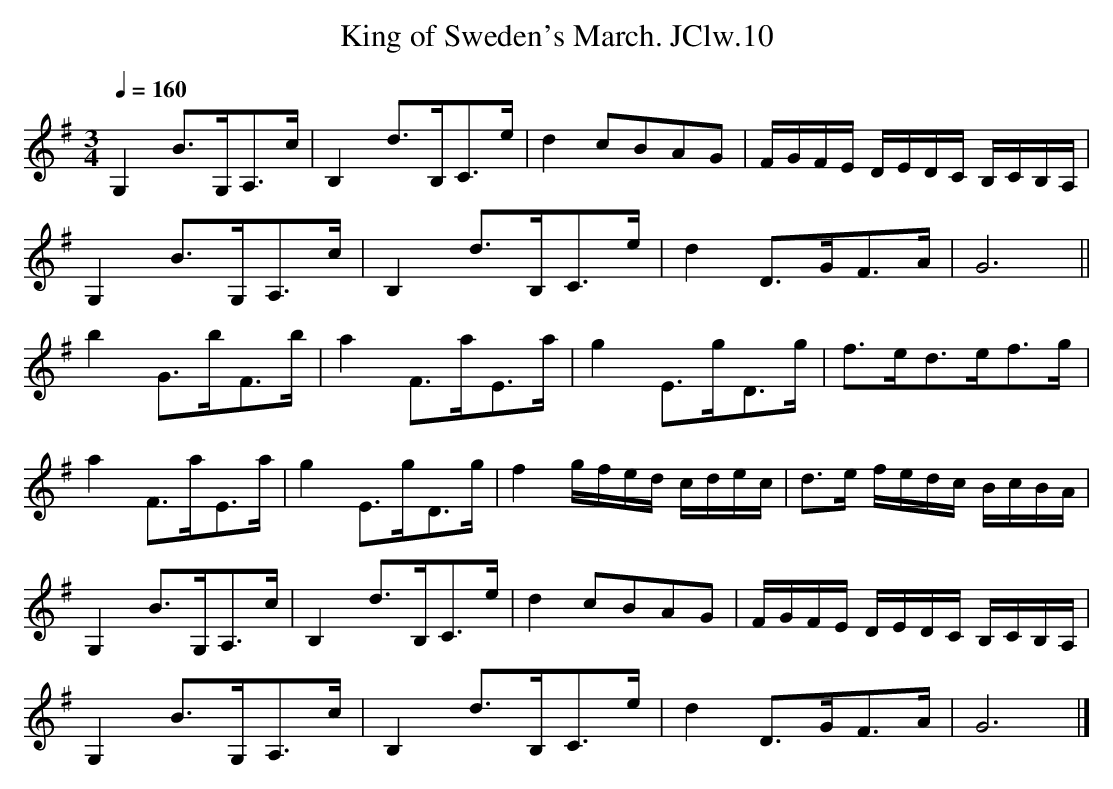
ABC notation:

X:1
T:King of Sweden's March. JClw.10
L:1/8
M:3/4
Q:1/4=160
K:G
G,2 B>G,A,>c|B,2d>B,C>e|d2cBAG|F/G/F/E/ D/E/D/C/ B,/C/B,/A,/|!
G,2 B>G,A,>c|B,2d>B,C>e|d2D>GF>A|G6||!
b2G>bF>b|a2F>aE>a|g2E>gD>g|f>ed>ef>g|!
a2F>aE>a|g2E>gD>g|f2 g/f/e/d/ c/d/e/c/|d>e f/e/d/c/ B/c/B/A/|!
G,2 B>G,A,>c|B,2d>B,C>e|d2cBAG|F/G/F/E/ D/E/D/C/ B,/C/B,/A,/|!
G,2 B>G,A,>c|B,2d>B,C>e|d2D>GF>A|G6|]
